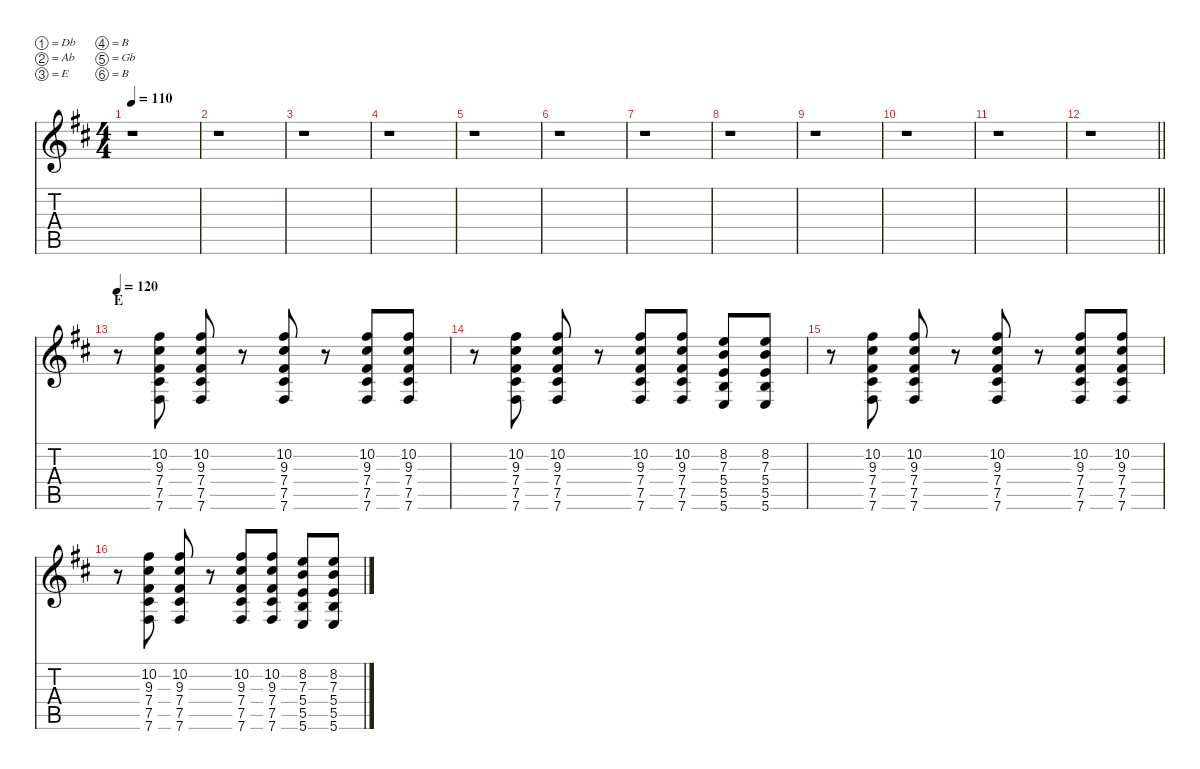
\defaultSystemsLayout 4
\hideDynamics
\bracketExtendMode nobrackets
\singleTrackTrackNamePolicy hidden
\multiTrackTrackNamePolicy hidden
\firstSystemTrackNameMode fullname
\firstSystemTrackNameOrientation horizontal
\otherSystemsTrackNameOrientation horizontal
\track ("Michael Gallagher Clean" "jz.guit.") {defaultSystemsLayout 16 instrument electricguitarjazz}
\staff {score tabs}
\tuning (Db4 Ab3 E3 B2 Gb2 B1)
\ts (4 4)
\tempo 110
\clef g2
\ks bminor
r.1{dy f beam Down} |
r.1{beam Down} |
r.1{beam Down} |
r.1{beam Down} |
r.1{beam Down} |
r.1{beam Down} |
r.1{beam Down} |
r.1{beam Down} |
r.1{beam Down} |
r.1{beam Down} |
r.1{beam Down} |
\barLineRight lightlight
r.1{beam Down} |
\section ("" "E")
\tempo 120
r.8{beam Down} (10.2{acc #} 9.3{acc #} 7.4{acc #} 7.5{acc #} 7.6{acc #}).8{beam Up} (10.2{acc #} 9.3{acc #} 7.4{acc #} 7.5{acc #} 7.6{acc #}).8{beam Up} r.8{beam Up} (10.2{acc #} 9.3{acc #} 7.4{acc #} 7.5{acc #} 7.6{acc #}).8{beam Up} r.8{beam Up} (10.2{acc #} 9.3{acc #} 7.4{acc #} 7.5{acc #} 7.6{acc #}).8{beam Up} (10.2{acc #} 9.3{acc #} 7.4{acc #} 7.5{acc #} 7.6{acc #}).8{beam Up} |
r.8{beam Down} (10.2{acc #} 9.3{acc #} 7.4{acc #} 7.5{acc #} 7.6{acc #}).8{beam Up} (10.2{acc #} 9.3{acc #} 7.4{acc #} 7.5{acc #} 7.6{acc #}).8{beam Up} r.8{beam Up} (10.2{acc #} 9.3{acc #} 7.4{acc #} 7.5{acc #} 7.6{acc #}).8{beam Up} (10.2{acc #} 9.3{acc #} 7.4{acc #} 7.5{acc #} 7.6{acc #}).8{beam Up} (8.2{acc forcenatural} 7.3{acc forcenatural} 5.4{acc forcenatural} 5.5{acc forcenatural} 5.6{acc forcenatural}).8{beam Up} (8.2{acc forcenatural} 7.3{acc forcenatural} 5.4{acc forcenatural} 5.5{acc forcenatural} 5.6{acc forcenatural}).8{beam Up} |
r.8{beam Down} (10.2{acc #} 9.3{acc #} 7.4{acc #} 7.5{acc #} 7.6{acc #}).8{beam Up} (10.2{acc #} 9.3{acc #} 7.4{acc #} 7.5{acc #} 7.6{acc #}).8{beam Up} r.8{beam Up} (10.2{acc #} 9.3{acc #} 7.4{acc #} 7.5{acc #} 7.6{acc #}).8{beam Up} r.8{beam Up} (10.2{acc #} 9.3{acc #} 7.4{acc #} 7.5{acc #} 7.6{acc #}).8{beam Up} (10.2{acc #} 9.3{acc #} 7.4{acc #} 7.5{acc #} 7.6{acc #}).8{beam Up} |
r.8{beam Down} (10.2{acc #} 9.3{acc #} 7.4{acc #} 7.5{acc #} 7.6{acc #}).8{beam Up} (10.2{acc #} 9.3{acc #} 7.4{acc #} 7.5{acc #} 7.6{acc #}).8{beam Up} r.8{beam Up} (10.2{acc #} 9.3{acc #} 7.4{acc #} 7.5{acc #} 7.6{acc #}).8{beam Up} (10.2{acc #} 9.3{acc #} 7.4{acc #} 7.5{acc #} 7.6{acc #}).8{beam Up} (8.2{acc forcenatural} 7.3{acc forcenatural} 5.4{acc forcenatural} 5.5{acc forcenatural} 5.6{acc forcenatural}).8{beam Up} (8.2{acc forcenatural} 7.3{acc forcenatural} 5.4{acc forcenatural} 5.5{acc forcenatural} 5.6{acc forcenatural}).8{beam Up}
